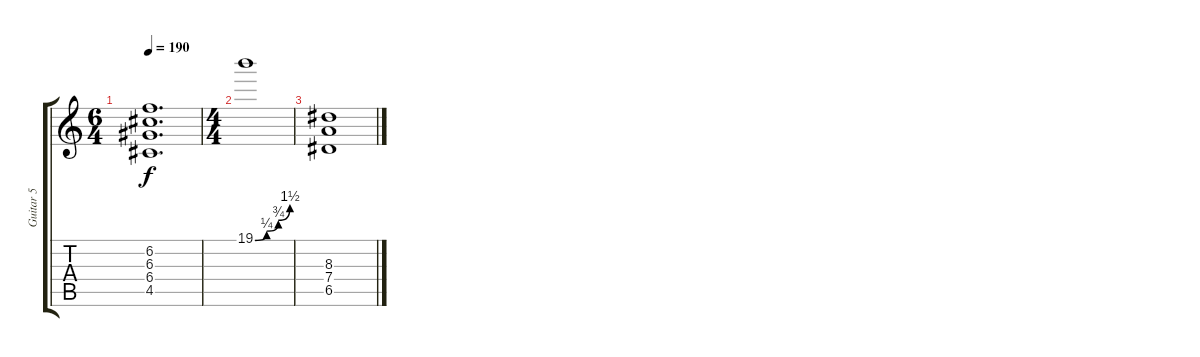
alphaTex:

\track ("Guitar 5" "Guitar 5") {instrument distortionguitar}
\staff {score tabs}
\tuning (E4 B3 G3 D3 A2 D2) {hide}
\ts (6 4)
\tempo 190
\clef g2
\ks c
(6.2{t} 6.3{t} 6.4{t} 4.5{t}).1{d dy f} |
\ts (4 4)
19.1{be (custom 0 0 20 1 40 3 60 6)}.1 |
(8.3 7.4 6.5).1
